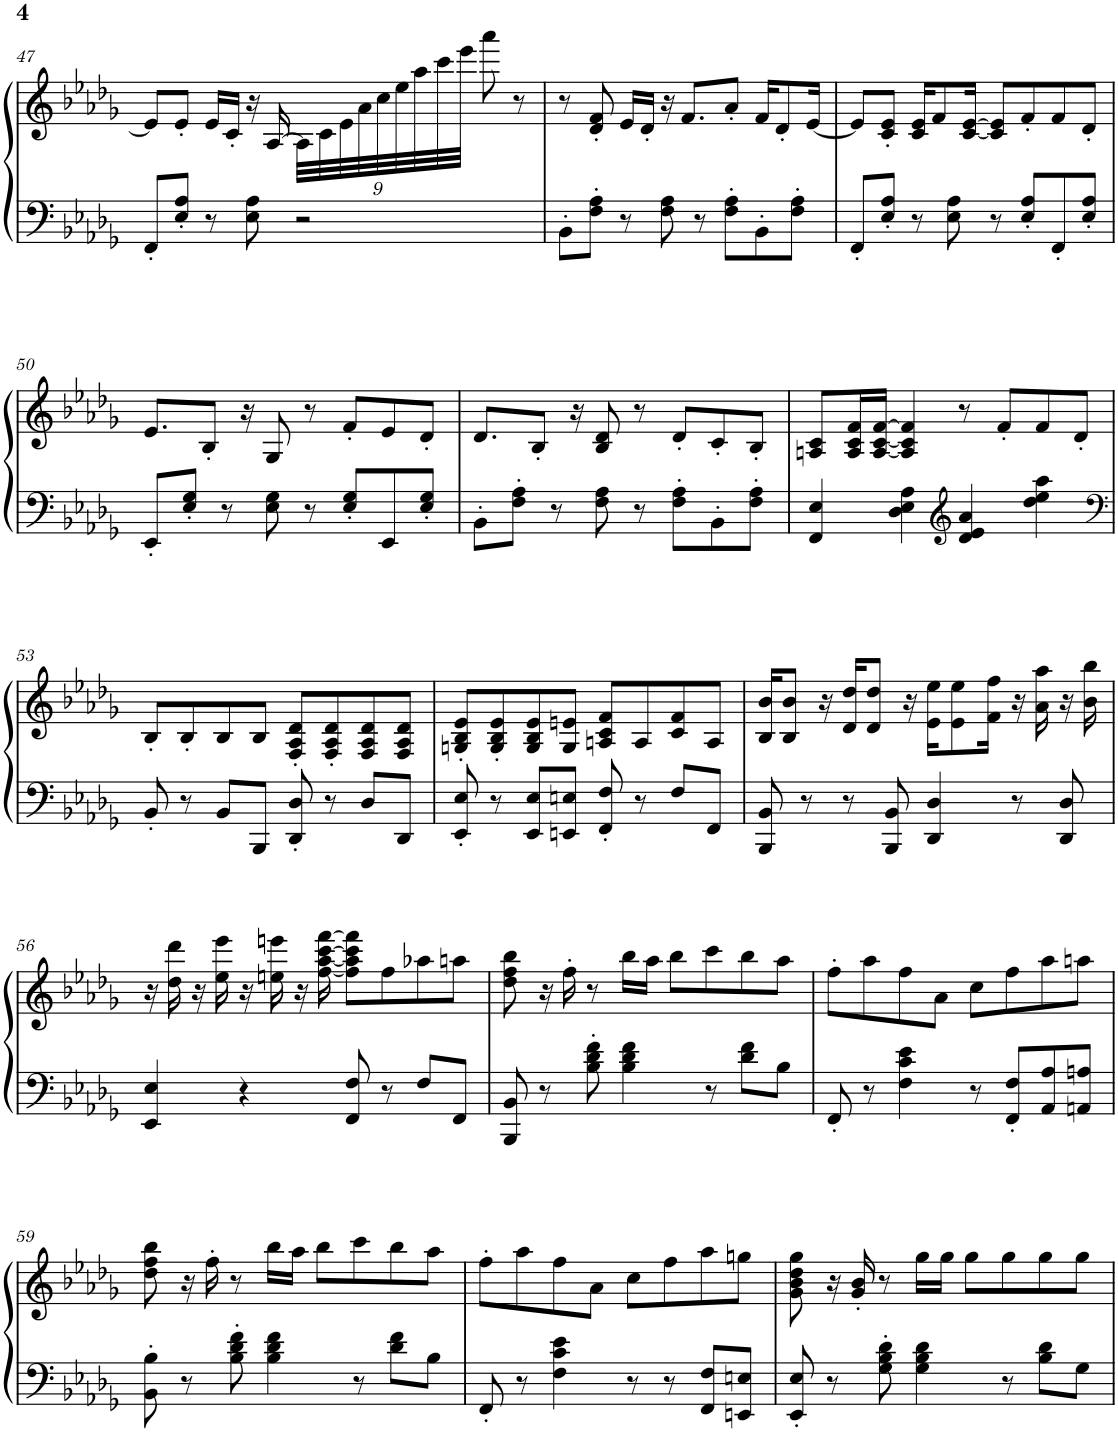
**kern	**kern
*part1	*part1
*staff2	*staff1
*I"Grand Piano	*
*I'Pno.	*
!!LO:PB:g=z
*clefF4	*clefG2
*k[b-e-a-d-g-]	*k[b-e-a-d-g-]
*M4/4	*M4/4
=47	=47
8FF'/L	8e-/L]
8E-/' 8A-/'J	8e-'/J
8r	16e-/LL
.	16c'/JJ
8E-\ 8A-\	16r
.	[16A-/
*	*Xbrackettup
2r	36A-\LLL]
.	36c\
.	36e-\
.	36a-\
.	36cc\
.	36ee-\
.	36aa-\
.	36ccc\
.	36eee-\JJJ
.	8aaa-\
.	8r
=48	=48
8BB-'\L	8r
8F\' 8A-\'J	8d-/' 8f/'
8r	16e-/LL
.	16d-'/JJ
8F\ 8A-\	16r
.	8.f/L
8r	.
8F\' 8A-\'L	8a-'/J
8BB-'\	16f/KL
.	8d-'/
8F\' 8A-\'J	.
.	[16e-/Jk
=49	=49
8FF'/L	8e-/L]
8E-/' 8A-/'J	8c/' 8e-/'J
8r	16c/ 16e-/KL
.	8f/
8E-\ 8A-\	.
.	[16c/ [16e-/Jk
8r	8c/] 8e-/]L
8E-/' 8A-/'L	8f'/
8FF'/	8f/
8E-/' 8A-/'J	8d-'/J
!!LO:LB:g=z
=50	=50
8EE-'/L	8.e-/L
8E-/' 8G-/'J	.
.	8B-'/J
8r	.
.	16r
8E-\ 8G-\	8G-/
8r	8r
8E-/' 8G-/'L	8f'/L
8EE-/	8e-/
8E-/' 8G-/'J	8d-'/J
=51	=51
8BB-'\L	8.d-/L
8F\' 8A-\'J	.
.	8B-'/J
8r	.
.	16r
8F\ 8A-\	8B-/ 8d-/
8r	8r
8F\' 8A-\'L	8d-'/L
8BB-'\	8c'/
8F\' 8A-\'J	8B-'/J
=52	=52
4FF/ 4E-/	8An/ 8c/L
.	16A/ 16c/ 16f/L
.	[16A/ [16c/ [16f/JJ
4D-\ 4E-\ 4A-\	4A/] 4c/] 4f/]
*clefG2	*
4d-/ 4e-/ 4a-/	8r
.	8f'/L
4dd-\ 4ee-\ 4aa-\	8f/
.	8d-'/J
!!LO:LB:g=z
=53	=53
*clefF4	*
8BB-'/	8B-'/L
8r	8B-'/
8BB-/L	8B-/
8BBB-/J	8B-/J
8DD-/' 8D-/'	8F/' 8A-/' 8d-/'L
8r	8F/' 8A-/' 8d-/'
8D-/L	8F/ 8A-/ 8d-/
8DD-/J	8F/ 8A-/ 8d-/J
=54	=54
8EE-/' 8E-/'	8Gn/' 8B-/' 8e-/'L
8r	8G/' 8B-/' 8e-/'
8EE-/ 8E-/L	8G/ 8B-/ 8e-/
8EEn/ 8En/J	8G/ 8en/J
8FF/' 8F/'	8An/ 8c/ 8f/L
8r	8A/
8F/L	8c/ 8f/
8FF/J	8A/J
=55	=55
8BBB-/ 8BB-/	16B-/ 16b-/KL
.	8B-/ 8b-/J
8r	.
.	16r
8r	16d-/ 16dd-/KL
.	8d-/ 8dd-/J
8BBB-/ 8BB-/	.
.	16r
4DD-/ 4D-/	16e-\ 16ee-\KL
.	8e-\ 8ee-\
.	16f\ 16ff\Jk
8r	16r
.	16a-\ 16aa-\
8DD-/ 8D-/	16r
.	16b-\ 16bb-\
!!LO:LB:g=z
=56	=56
4EE-/ 4E-/	16r
.	16dd-\ 16ddd-\
.	16r
.	16ee-\ 16eee-\
4r	16r
.	16een\ 16eeen\
.	16r
.	[16ff\ [16aa-\ [16ccc\ [16fff\
8FF/ 8F/	8ff\] 8aa-\] 8ccc\] 8fff\]L
8r	8ff\
8F/L	8aa-X\
8FF/J	8aan\J
=57	=57
8BBB-/ 8BB-/	8dd-\ 8ff\ 8bb-\
8r	16r
.	16ff'\
8B-\' 8d-\' 8f\'	8r
4B-\ 4d-\ 4f\	16bb-\LL
.	16aa-\JJ
.	8bb-\L
8r	8ccc\
8d-\ 8f\L	8bb-\
8B-\J	8aa-\J
=58	=58
8FF'/	8ff'\L
8r	8aa-\
4F\ 4c\ 4e-\	8ff\
.	8a-\J
8r	8cc\L
8FF/' 8F/'L	8ff\
8AA-/ 8A-/	8aa-\
8AAn/ 8An/J	8aan\J
!!LO:LB:g=z
=59	=59
8BB-\' 8B-\'	8dd-\ 8ff\ 8bb-\
8r	16r
.	16ff'\
8B-\' 8d-\' 8f\'	8r
4B-\ 4d-\ 4f\	16bb-\LL
.	16aa-\JJ
.	8bb-\L
8r	8ccc\
8d-\ 8f\L	8bb-\
8B-\J	8aa-\J
=60	=60
8FF'/	8ff'\L
8r	8aa-\
4F\ 4c\ 4e-\	8ff\
.	8a-\J
8r	8cc\L
8r	8ff\
8FF/ 8F/L	8aa-\
8EEn/ 8En/J	8ggn\J
=61	=61
8EE-/' 8E-/'	8g-\ 8b-\ 8dd-\ 8gg-\
8r	16r
.	16g-/' 16b-/'
8G-\' 8B-\' 8d-\'	8r
4G-\ 4B-\ 4d-\	16gg-\LL
.	16gg-\JJ
.	8gg-\L
8r	8gg-\
8B-\ 8d-\L	8gg-\
8G-\J	8gg-\J
=	=
*-	*-
